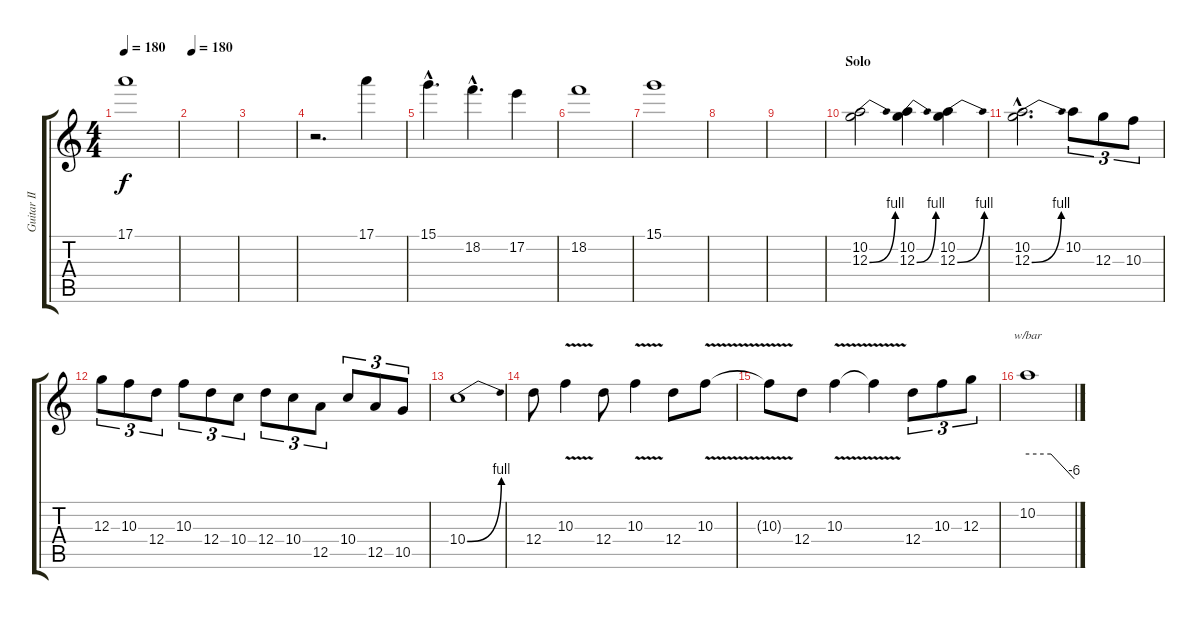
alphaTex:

\track ("Guitar II Fill" "Guitar II ") {instrument overdrivenguitar}
\staff {score tabs}
\tuning (E4 B3 G3 D3 A2 E2) {hide}
\ts (4 4)
\tempo 180
\clef g2
\ks c
17.1{t}.1{dy f} |
\tempo 180
|
|
r.2{d} 17.1.4 |
15.1{hac}.4{d} 18.2{hac}.4{d} 17.2.4 |
18.2.1 |
15.1.1 |
|
|
\section ("" "Solo")
(10.2 12.3{be (bend 0 0 60 4)}).2{volume 12 balance 8 instrument stringensemble2} (10.2 12.3{be (bend 0 0 60 4)}).4 (10.2 12.3{be (bend 0 0 60 4)}).4 |
(10.2{hac} 12.3{be (bend 0 0 60 4) hac}).2{d} 10.2.8{tu (3 2)} 12.3.8{tu (3 2)} 10.3.8{tu (3 2)} |
12.3.8{tu (3 2)} 10.3.8{tu (3 2)} 12.4.8{tu (3 2)} 10.3.8{tu (3 2)} 12.4.8{tu (3 2)} 10.4.8{tu (3 2)} 12.4.8{tu (3 2)} 10.4.8{tu (3 2)} 12.5.8{tu (3 2)} 10.4.8{tu (3 2)} 12.5.8{tu (3 2)} 10.5.8{tu (3 2)} |
10.4{be (bend 0 0 60 4)}.1 |
12.4.8 10.3{v}.4 12.4.8 10.3{v}.4 12.4.8 10.3{v}.8 |
10.3{t}.8 12.4.8 10.3{v}.4 10.3{t}.4 12.4.8{tu (3 2)} 10.3.8{tu (3 2)} 12.3.8{tu (3 2)} |
10.2.1{tbe (custom default 0 0 30 0 60 -24)}
